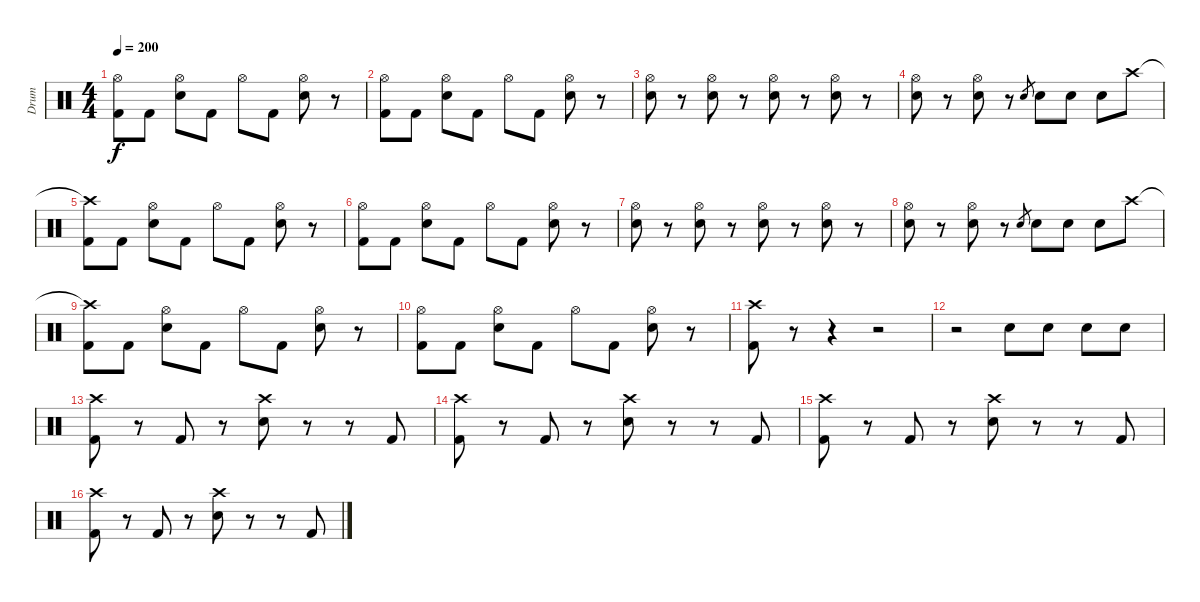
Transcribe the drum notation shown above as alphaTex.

\track ("Drum" "Drum") {instrument percussion}
\staff {score}
\articulation defaults
\ts (4 4)
\tempo 200
\clef neutral
\ks c
("Hi-Hat (open)" "Kick (hit) 2").8{dy f} "Kick (hit) 2".8 ("Hi-Hat (open)" "Electric Snare (hit)").8 "Kick (hit) 2".8 "Hi-Hat (open)".8 "Kick (hit) 2".8 ("Hi-Hat (open)" "Electric Snare (hit)").8 r.8 |
("Hi-Hat (open)" "Kick (hit) 2").8 "Kick (hit) 2".8 ("Hi-Hat (open)" "Electric Snare (hit)").8 "Kick (hit) 2".8 "Hi-Hat (open)".8 "Kick (hit) 2".8 ("Hi-Hat (open)" "Electric Snare (hit)").8 r.8 |
("Hi-Hat (open)" "Electric Snare (hit)").8 r.8 ("Hi-Hat (open)" "Electric Snare (hit)").8 r.8 ("Hi-Hat (open)" "Electric Snare (hit)").8 r.8 ("Hi-Hat (open)" "Electric Snare (hit)").8 r.8 |
("Hi-Hat (open)" "Electric Snare (hit)").8 r.8 ("Hi-Hat (open)" "Electric Snare (hit)").8 r.8 "Electric Snare (hit)".8{gr} "Electric Snare (hit)".8 "Electric Snare (hit)".8 "Electric Snare (hit)".8 "Crash high (hit)".8 |
("Crash high (hit)"{t} "Kick (hit) 2").8 "Kick (hit) 2".8 ("Hi-Hat (open)" "Electric Snare (hit)").8 "Kick (hit) 2".8 "Hi-Hat (open)".8 "Kick (hit) 2".8 ("Hi-Hat (open)" "Electric Snare (hit)").8 r.8 |
("Hi-Hat (open)" "Kick (hit) 2").8 "Kick (hit) 2".8 ("Hi-Hat (open)" "Electric Snare (hit)").8 "Kick (hit) 2".8 "Hi-Hat (open)".8 "Kick (hit) 2".8 ("Hi-Hat (open)" "Electric Snare (hit)").8 r.8 |
("Hi-Hat (open)" "Electric Snare (hit)").8 r.8 ("Hi-Hat (open)" "Electric Snare (hit)").8 r.8 ("Hi-Hat (open)" "Electric Snare (hit)").8 r.8 ("Hi-Hat (open)" "Electric Snare (hit)").8 r.8 |
("Hi-Hat (open)" "Electric Snare (hit)").8 r.8 ("Hi-Hat (open)" "Electric Snare (hit)").8 r.8 "Electric Snare (hit)".8{gr} "Electric Snare (hit)".8 "Electric Snare (hit)".8 "Electric Snare (hit)".8 "Crash high (hit)".8 |
("Crash high (hit)"{t} "Kick (hit) 2").8 "Kick (hit) 2".8 ("Hi-Hat (open)" "Electric Snare (hit)").8 "Kick (hit) 2".8 "Hi-Hat (open)".8 "Kick (hit) 2".8 ("Hi-Hat (open)" "Electric Snare (hit)").8 r.8 |
("Hi-Hat (open)" "Kick (hit) 2").8 "Kick (hit) 2".8 ("Hi-Hat (open)" "Electric Snare (hit)").8 "Kick (hit) 2".8 "Hi-Hat (open)".8 "Kick (hit) 2".8 ("Hi-Hat (open)" "Electric Snare (hit)").8 r.8 |
("Crash high (hit)" "Kick (hit) 2").8 r.8 r.4 r.2 |
r.2 "Electric Snare (hit)".8 "Electric Snare (hit)".8 "Electric Snare (hit)".8 "Electric Snare (hit)".8 |
("Crash high (hit)" "Kick (hit) 2").8 r.8 "Kick (hit) 2".8 r.8 ("Crash high (hit)" "Electric Snare (hit)").8 r.8 r.8 "Kick (hit) 2".8 |
("Crash high (hit)" "Kick (hit) 2").8 r.8 "Kick (hit) 2".8 r.8 ("Crash high (hit)" "Electric Snare (hit)").8 r.8 r.8 "Kick (hit) 2".8 |
("Crash high (hit)" "Kick (hit) 2").8 r.8 "Kick (hit) 2".8 r.8 ("Crash high (hit)" "Electric Snare (hit)").8 r.8 r.8 "Kick (hit) 2".8 |
("Crash high (hit)" "Kick (hit) 2").8 r.8 "Kick (hit) 2".8 r.8 ("Crash high (hit)" "Electric Snare (hit)").8 r.8 r.8 "Kick (hit) 2".8
